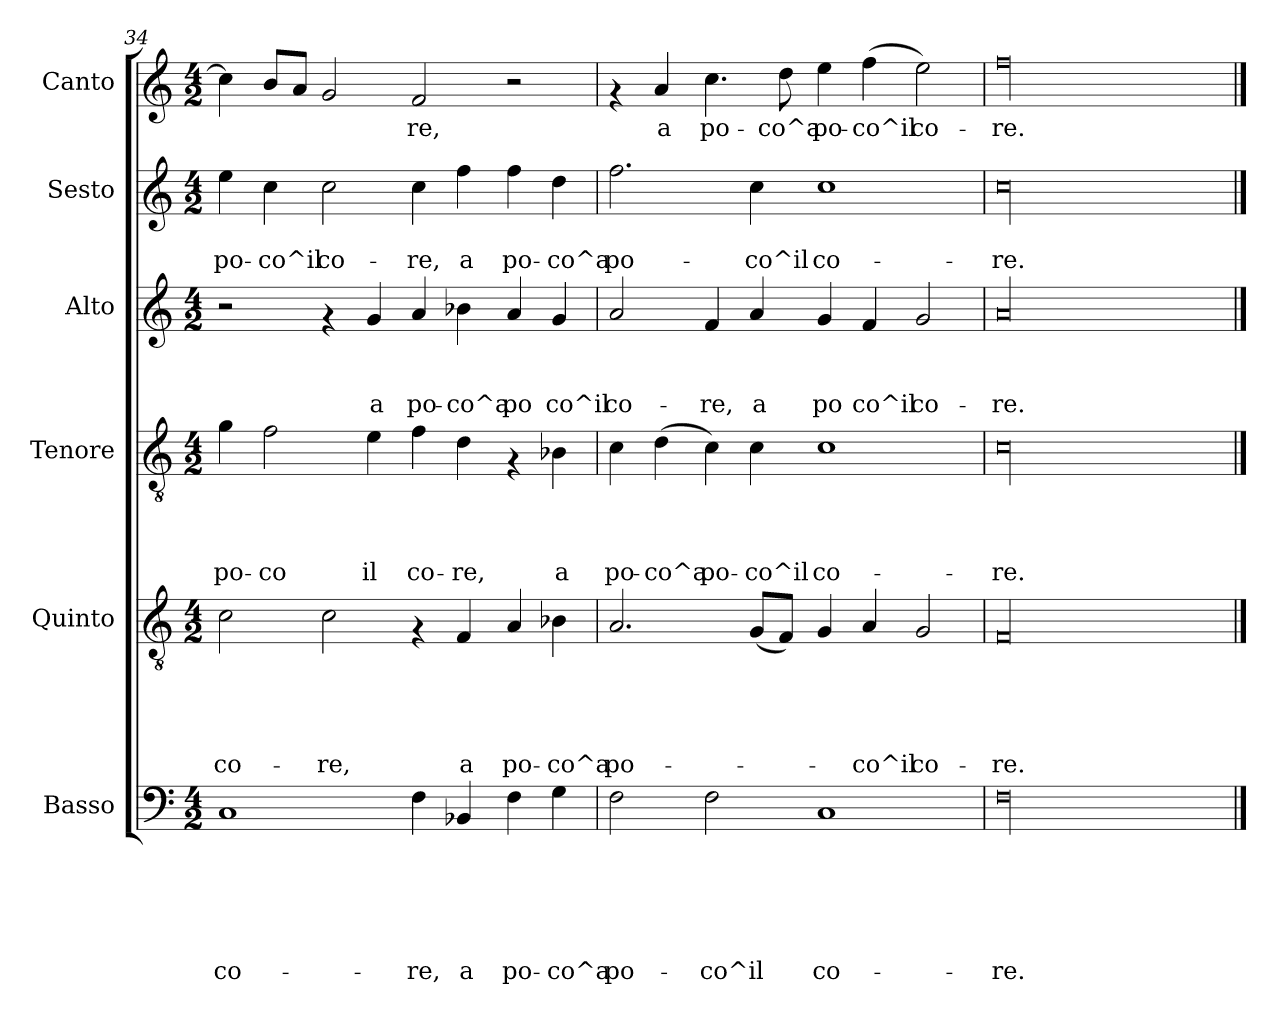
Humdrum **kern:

**kern	**text	**text	**text	**text	**text	**text	**kern	**text	**text	**text	**text	**text	**kern	**text	**text	**text	**text	**kern	**text	**text	**text	**kern	**text	**text	**kern	**text
*part6	*part6	*part6	*part6	*part6	*part6	*part6	*part5	*part5	*part5	*part5	*part5	*part5	*part4	*part4	*part4	*part4	*part4	*part3	*part3	*part3	*part3	*part2	*part2	*part2	*part1	*part1
*staff6	*staff6	*staff6	*staff6	*staff6	*staff6	*staff6	*staff5	*staff5	*staff5	*staff5	*staff5	*staff5	*staff4	*staff4	*staff4	*staff4	*staff4	*staff3	*staff3	*staff3	*staff3	*staff2	*staff2	*staff2	*staff1	*staff1
*I"Basso	*	*	*	*	*	*	*I"Quinto	*	*	*	*	*	*I"Tenore	*	*	*	*	*I"Alto	*	*	*	*I"Sesto	*	*	*I"Canto	*
*I'B.	*	*	*	*	*	*	*I'Q.	*	*	*	*	*	*I'T.	*	*	*	*	*I'A.	*	*	*	*I'S.	*	*	*I'C.	*
*clefF4	*	*	*	*	*	*	*clefGv2	*	*	*	*	*	*clefGv2	*	*	*	*	*clefG2	*	*	*	*clefG2	*	*	*clefG2	*
*k[]	*	*	*	*	*	*	*k[]	*	*	*	*	*	*k[]	*	*	*	*	*k[]	*	*	*	*k[]	*	*	*k[]	*
*C:	*	*	*	*	*	*	*C:	*	*	*	*	*	*C:	*	*	*	*	*C:	*	*	*	*C:	*	*	*C:	*
*M4/2	*	*	*	*	*	*	*M4/2	*	*	*	*	*	*M4/2	*	*	*	*	*M4/2	*	*	*	*M4/2	*	*	*M4/2	*
=34	=34	=34	=34	=34	=34	=34	=34	=34	=34	=34	=34	=34	=34	=34	=34	=34	=34	=34	=34	=34	=34	=34	=34	=34	=34	=34
!	!	!	!	!	!	!LO:LY:b	!	!	!	!	!	!LO:LY:b	!	!	!	!	!LO:LY:b	!	!	!	!	!	!	!LO:LY:b	!	!
1C	.	.	.	.	.	co-	2c\	.	.	.	.	co-	4g\	.	.	.	po-	2r	.	.	.	4ee\	.	po-	4cc\]	.
!	!	!	!	!	!	!	!	!	!	!	!	!	!	!	!	!	!LO:LY:b	!	!	!	!	!	!	!LO:LY:b	!	!
.	.	.	.	.	.	.	.	.	.	.	.	.	2f\	.	.	.	-co	.	.	.	.	4cc\	.	-co^il	8b/L	.
.	.	.	.	.	.	.	.	.	.	.	.	.	.	.	.	.	.	.	.	.	.	.	.	.	8a/J	.
!	!	!	!	!	!	!	!	!	!	!	!	!LO:LY:b	!	!	!	!	!	!	!	!	!	!	!	!LO:LY:b	!	!
.	.	.	.	.	.	.	2c\	.	.	.	.	-re,	.	.	.	.	.	4rf	.	.	.	2cc\	.	co-	2g/	.
!	!	!	!	!	!	!	!	!	!	!	!	!	!	!	!	!	!LO:LY:b	!	!	!	!LO:LY:b	!	!	!	!	!
.	.	.	.	.	.	.	.	.	.	.	.	.	4e\	.	.	.	il	4g/	.	.	a	.	.	.	.	.
!	!	!	!	!	!	!LO:LY:b	!	!	!	!	!	!	!	!	!	!	!LO:LY:b	!	!	!	!LO:LY:b	!	!	!LO:LY:b	!	!LO:LY:b
4F\	.	.	.	.	.	-re,	4rF	.	.	.	.	.	4f\	.	.	.	co-	4a/	.	.	po-	4cc\	.	-re,	2f/	-re,
!	!	!	!	!	!	!LO:LY:b	!	!	!	!	!	!LO:LY:b	!	!	!	!	!LO:LY:b	!	!	!	!LO:LY:b	!	!	!LO:LY:b	!	!
4BB-X/	.	.	.	.	.	a	4F/	.	.	.	.	a	4d\	.	.	.	-re,	4b-X\	.	.	-co^a	4ff\	.	a	.	.
!	!	!	!	!	!	!LO:LY:b	!	!	!	!	!	!LO:LY:b	!	!	!	!	!	!	!	!	!LO:LY:b	!	!	!LO:LY:b	!	!
4F\	.	.	.	.	.	po-	4A/	.	.	.	.	po-	4rF	.	.	.	.	4a/	.	.	po	4ff\	.	po-	2r	.
!	!	!	!	!	!	!LO:LY:b	!	!	!	!	!	!LO:LY:b	!	!	!	!	!LO:LY:b	!	!	!	!LO:LY:b	!	!	!LO:LY:b	!	!
4G\	.	.	.	.	.	-co^a	4B-X\	.	.	.	.	-co^a	4B-X\	.	.	.	a	4g/	.	.	co^il	4dd\	.	-co^a	.	.
=35	=35	=35	=35	=35	=35	=35	=35	=35	=35	=35	=35	=35	=35	=35	=35	=35	=35	=35	=35	=35	=35	=35	=35	=35	=35	=35
!	!	!	!	!	!	!LO:LY:b	!	!	!	!	!	!LO:LY:b	!	!	!	!	!LO:LY:b	!	!	!	!LO:LY:b	!	!	!LO:LY:b	!	!
2F\	.	.	.	.	.	po-	2.A/	.	.	.	.	po-	4c\	.	.	.	po-	2a/	.	.	co-	2.ff\	.	po-	4rf	.
!	!	!	!	!	!	!	!	!	!	!	!	!	!	!	!	!	!LO:LY:b	!	!	!	!	!	!	!	!	!LO:LY:b
.	.	.	.	.	.	.	.	.	.	.	.	.	(<4d\	.	.	.	-co^a	.	.	.	.	.	.	.	4a/	a
!	!	!	!	!	!	!LO:LY:b	!	!	!	!	!	!	!	!	!	!	!LO:LY:b	!	!	!	!LO:LY:b	!	!	!	!	!LO:LY:b
2F\	.	.	.	.	.	-co^il	.	.	.	.	.	.	4c\)	.	.	.	po-	4f/	.	.	-re,	.	.	.	4.cc\	po-
!	!	!	!	!	!	!	!	!	!	!	!	!	!	!	!	!	!LO:LY:b	!	!	!	!LO:LY:b	!	!	!LO:LY:b	!	!
.	.	.	.	.	.	.	(>8G/L	.	.	.	.	.	4c\	.	.	.	-co^il	4a/	.	.	a	4cc\	.	-co^il	.	.
!	!	!	!	!	!	!	!	!	!	!	!	!	!	!	!	!	!	!	!	!	!	!	!	!	!	!LO:LY:b
.	.	.	.	.	.	.	8F/J)	.	.	.	.	.	.	.	.	.	.	.	.	.	.	.	.	.	8dd\	-co^a
!	!	!	!	!	!	!LO:LY:b	!	!	!	!	!	!	!	!	!	!	!LO:LY:b	!	!	!	!LO:LY:b	!	!	!LO:LY:b	!	!LO:LY:b
1C	.	.	.	.	.	co-	4G/	.	.	.	.	.	1c	.	.	.	co-	4g/	.	.	po	1cc	.	co-	4ee\	po-
!	!	!	!	!	!	!	!	!	!	!	!	!LO:LY:b	!	!	!	!	!	!	!	!	!LO:LY:b	!	!	!	!	!LO:LY:b
.	.	.	.	.	.	.	4A/	.	.	.	.	-co^il	.	.	.	.	.	4f/	.	.	co^il	.	.	.	(<4ff\	-co^il
!	!	!	!	!	!	!	!	!	!	!	!	!LO:LY:b	!	!	!	!	!	!	!	!	!LO:LY:b	!	!	!	!	!LO:LY:b
.	.	.	.	.	.	.	2G/	.	.	.	.	co-	.	.	.	.	.	2g/	.	.	co-	.	.	.	2ee\)	co-
=36	=36	=36	=36	=36	=36	=36	=36	=36	=36	=36	=36	=36	=36	=36	=36	=36	=36	=36	=36	=36	=36	=36	=36	=36	=36	=36
!	!	!	!	!	!	!LO:LY:b	!	!	!	!	!	!LO:LY:b	!	!	!	!	!LO:LY:b	!	!	!	!LO:LY:b	!	!	!LO:LY:b	!	!LO:LY:b
00F	.	.	.	.	.	-re.	00F	.	.	.	.	-re.	00c	.	.	.	-re.	00a	.	.	-re.	00cc	.	-re.	00ff	-re.
==	==	==	==	==	==	==	==	==	==	==	==	==	==	==	==	==	==	==	==	==	==	==	==	==	==	==
*-	*-	*-	*-	*-	*-	*-	*-	*-	*-	*-	*-	*-	*-	*-	*-	*-	*-	*-	*-	*-	*-	*-	*-	*-	*-	*-
